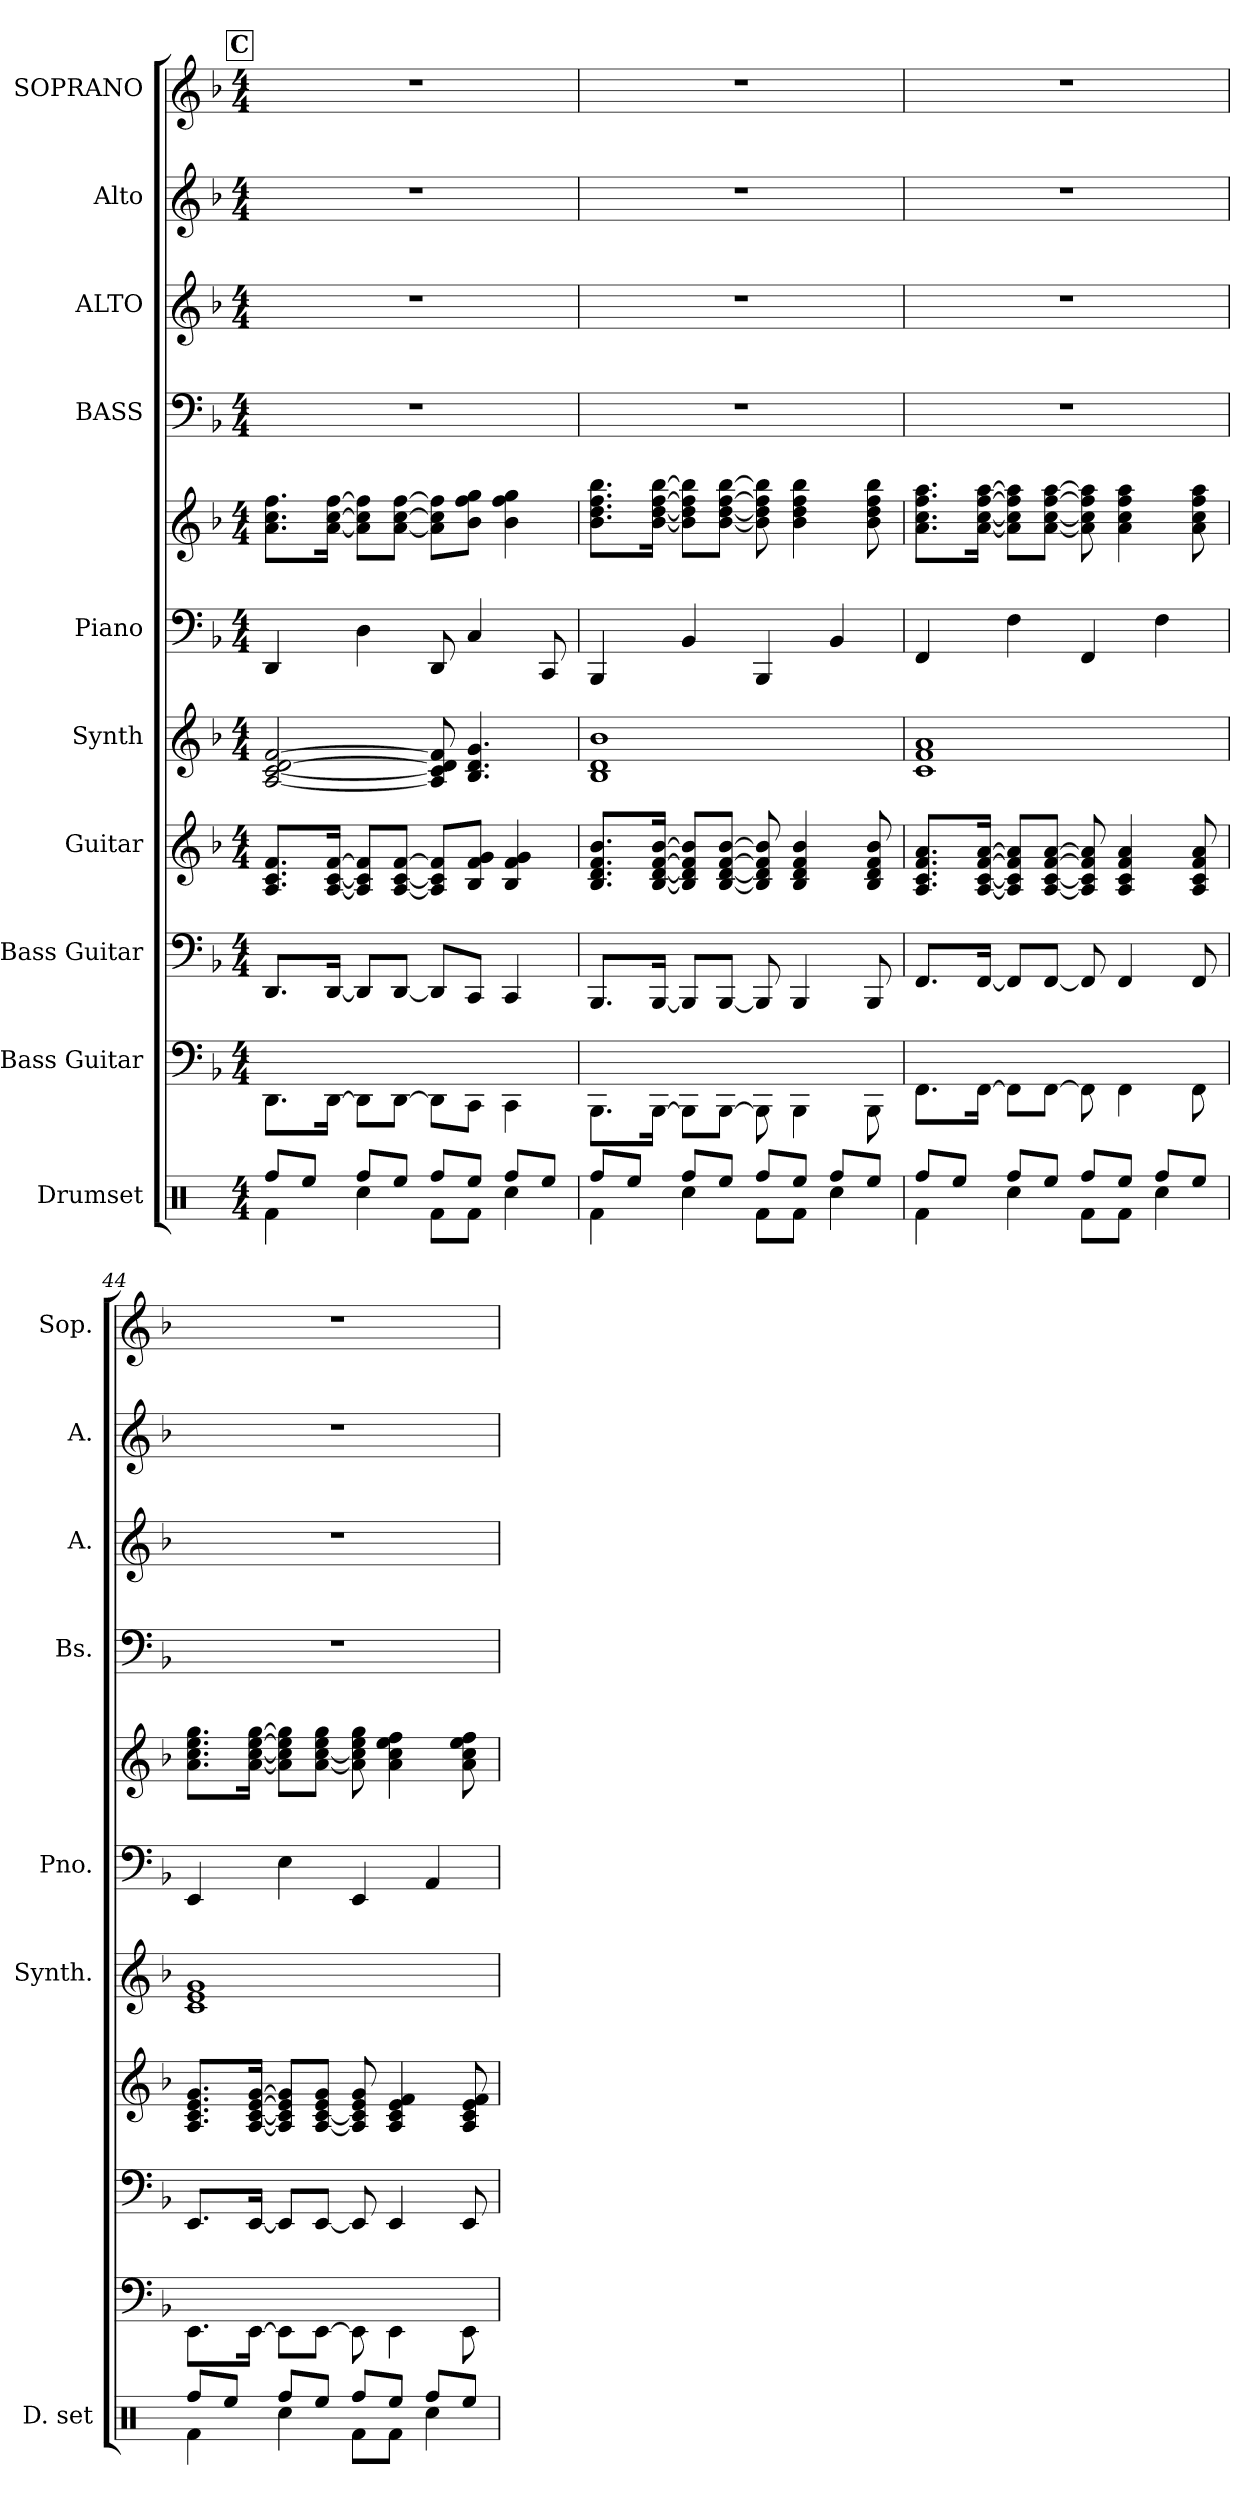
**kern	**kern	**kern	**kern	**kern	**kern	**kern	**kern	**kern	**kern	**kern
*part10	*part9	*part8	*part7	*part6	*part5	*part5	*part4	*part3	*part2	*part1
*staff11	*staff10	*staff9	*staff8	*staff7	*staff6	*staff5	*staff4	*staff3	*staff2	*staff1
*I"Drumset	*I"Bass Guitar	*I"Bass Guitar	*I"Guitar	*I"Synth	*I"Piano	*	*I"BASS	*I"ALTO	*I"Alto	*I"SOPRANO
*I'D. set	*	*	*	*I'Synth.	*I'Pno.	*	*I'Bs.	*I'A.	*I'A.	*I'Sop.
*clefX	*	*clefF4	*clefG2	*clefG2	*clefF4	*clefG2	*clefF4	*clefG2	*clefG2	*clefG2
*k[]	*k[b-]	*k[b-]	*k[b-]	*k[b-]	*k[b-]	*k[b-]	*k[b-]	*k[b-]	*k[b-]	*k[b-]
*	*d:	*d:	*d:	*d:	*d:	*d:	*d:	*d:	*d:	*d:
*M4/4	*M4/4	*M4/4	*M4/4	*M4/4	*M4/4	*M4/4	*M4/4	*M4/4	*M4/4	*M4/4
!!LO:REH:place=s1:a:fs=14:t=C
=41	=41	=41	=41	=41	=41	=41	=41	=41	=41	=41
*^	*	*	*	*	*	*	*	*	*	*
8Rff/L	4Rf\	8.DD\L	8.DD/L	8.A/ 8.c/ 8.f/L	[2A/ [2c/ [2d/ [2f/	4DD/	8.a\ 8.cc\ 8.ff\L	1r	1r	1r	1r
8Ree/J	.	.	.	.	.	.	.	.	.	.	.
.	.	[16DD\Jk	[16DD/Jk	[16A/ [16c/ [16f/Jk	.	.	[16a\ [16cc\ [16ff\Jk	.	.	.	.
8Rff/L	4Rcc\	8DD\L]	8DD/L]	8A/] 8c/] 8f/]L	.	4D\	8a\] 8cc\] 8ff\]L	.	.	.	.
8Ree/J	.	[8DD\J	[8DD/J	[8A/ [8c/ [8f/J	.	.	[8a\ [8cc\ [8ff\J	.	.	.	.
8Rff/L	8Rf\L	8DD\L]	8DD/L]	8A/] 8c/] 8f/]L	8A/] 8c/] 8d/] 8f/]	8DD/	8a\] 8cc\] 8ff\]L	.	.	.	.
8Ree/J	8Rf\J	8CC\J	8CC/J	8B-/ 8f/ 8g/J	4.B-/ 4.d/ 4.g/	4C/	8b-\ 8ff\ 8gg\J	.	.	.	.
8Rff/L	4Rcc\	4CC\	4CC/	4B-/ 4f/ 4g/	.	.	4b-\ 4ff\ 4gg\	.	.	.	.
8Ree/J	.	.	.	.	.	8CC/	.	.	.	.	.
=42	=42	=42	=42	=42	=42	=42	=42	=42	=42	=42	=42
8Rff/L	4Rf\	8.BBB-\L	8.BBB-/L	8.B-/ 8.d/ 8.f/ 8.b-/L	1B- 1d 1b-	4BBB-/	8.b-\ 8.dd\ 8.ff\ 8.bb-\L	1r	1r	1r	1r
8Ree/J	.	.	.	.	.	.	.	.	.	.	.
.	.	[16BBB-\Jk	[16BBB-/Jk	[16B-/ [16d/ [16f/ [16b-/Jk	.	.	[16b-\ [16dd\ [16ff\ [16bb-\Jk	.	.	.	.
8Rff/L	4Rcc\	8BBB-\L]	8BBB-/L]	8B-/] 8d/] 8f/] 8b-/]L	.	4BB-/	8b-\] 8dd\] 8ff\] 8bb-\]L	.	.	.	.
8Ree/J	.	[8BBB-\J	[8BBB-/J	[8B-/ [8d/ [8f/ [8b-/J	.	.	[8b-\ [8dd\ [8ff\ [8bb-\J	.	.	.	.
8Rff/L	8Rf\L	8BBB-\]	8BBB-/]	8B-/] 8d/] 8f/] 8b-/]	.	4BBB-/	8b-\] 8dd\] 8ff\] 8bb-\]	.	.	.	.
8Ree/J	8Rf\J	4BBB-\	4BBB-/	4B-/ 4d/ 4f/ 4b-/	.	.	4b-\ 4dd\ 4ff\ 4bb-\	.	.	.	.
8Rff/L	4Rcc\	.	.	.	.	4BB-/	.	.	.	.	.
8Ree/J	.	8BBB-\	8BBB-/	8B-/ 8d/ 8f/ 8b-/	.	.	8b-\ 8dd\ 8ff\ 8bb-\	.	.	.	.
!!LO:PB:g=z
=43	=43	=43	=43	=43	=43	=43	=43	=43	=43	=43	=43
8Rff/L	4Rf\	8.FF\L	8.FF/L	8.A/ 8.c/ 8.f/ 8.a/L	1c 1f 1a	4FF/	8.a\ 8.cc\ 8.ff\ 8.aa\L	1r	1r	1r	1r
8Ree/J	.	.	.	.	.	.	.	.	.	.	.
.	.	[16FF\Jk	[16FF/Jk	[16A/ [16c/ [16f/ [16a/Jk	.	.	[16a\ [16cc\ [16ff\ [16aa\Jk	.	.	.	.
8Rff/L	4Rcc\	8FF\L]	8FF/L]	8A/] 8c/] 8f/] 8a/]L	.	4F\	8a\] 8cc\] 8ff\] 8aa\]L	.	.	.	.
8Ree/J	.	[8FF\J	[8FF/J	[8A/ [8c/ [8f/ [8a/J	.	.	[8a\ [8cc\ [8ff\ [8aa\J	.	.	.	.
8Rff/L	8Rf\L	8FF\]	8FF/]	8A/] 8c/] 8f/] 8a/]	.	4FF/	8a\] 8cc\] 8ff\] 8aa\]	.	.	.	.
8Ree/J	8Rf\J	4FF\	4FF/	4A/ 4c/ 4f/ 4a/	.	.	4a\ 4cc\ 4ff\ 4aa\	.	.	.	.
8Rff/L	4Rcc\	.	.	.	.	4F\	.	.	.	.	.
8Ree/J	.	8FF\	8FF/	8A/ 8c/ 8f/ 8a/	.	.	8a\ 8cc\ 8ff\ 8aa\	.	.	.	.
=44	=44	=44	=44	=44	=44	=44	=44	=44	=44	=44	=44
8Rff/L	4Rf\	8.EE\L	8.EE/L	8.A/ 8.c/ 8.e/ 8.g/L	1c 1e 1g	4EE/	8.a\ 8.cc\ 8.ee\ 8.gg\L	1r	1r	1r	1r
8Ree/J	.	.	.	.	.	.	.	.	.	.	.
.	.	[16EE\Jk	[16EE/Jk	[16A/ [16c/ [16e/ [16g/Jk	.	.	[16a\ [16cc\ [16ee\ [16gg\Jk	.	.	.	.
8Rff/L	4Rcc\	8EE\L]	8EE/L]	8A/] 8c/] 8e/] 8g/]L	.	4E\	8a\] 8cc\] 8ee\] 8gg\]L	.	.	.	.
8Ree/J	.	[8EE\J	[8EE/J	[8A/ [8c/ 8e/ 8g/J	.	.	[8a\ [8cc\ 8ee\ 8gg\J	.	.	.	.
8Rff/L	8Rf\L	8EE\]	8EE/]	8A/] 8c/] 8e/ 8g/	.	4EE/	8a\] 8cc\] 8ee\ 8gg\	.	.	.	.
8Ree/J	8Rf\J	4EE\	4EE/	4A/ 4c/ 4e/ 4f/	.	.	4a\ 4cc\ 4ee\ 4ff\	.	.	.	.
8Rff/L	4Rcc\	.	.	.	.	4AA/	.	.	.	.	.
8Ree/J	.	8EE\	8EE/	8A/ 8c/ 8e/ 8f/	.	.	8a\ 8cc\ 8ee\ 8ff\	.	.	.	.
*v	*v	*	*	*	*	*	*	*	*	*	*
=	=	=	=	=	=	=	=	=	=	=
*-	*-	*-	*-	*-	*-	*-	*-	*-	*-	*-
